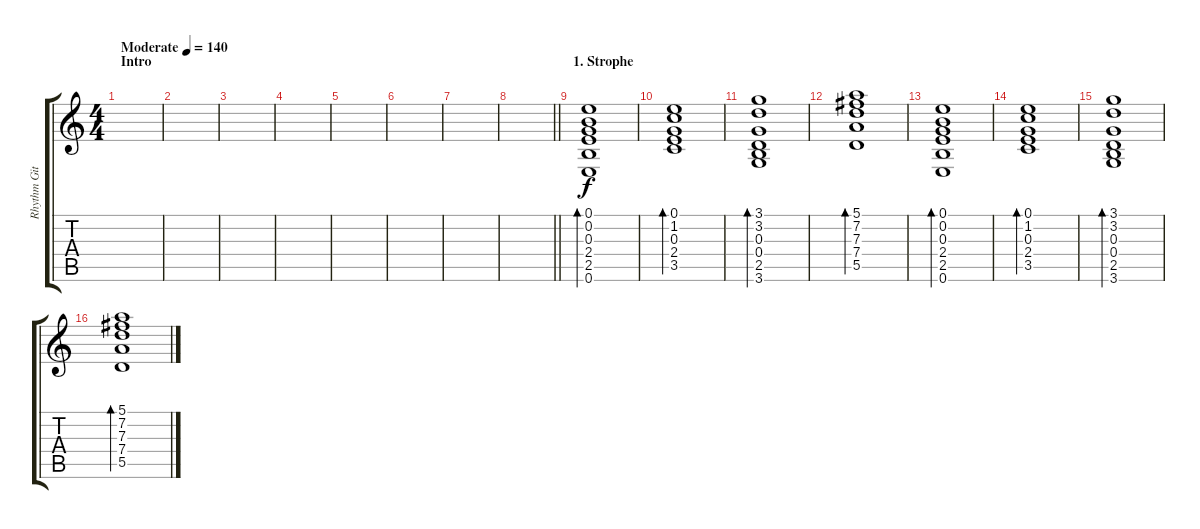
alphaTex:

\track ("Rhythm Gitarre" "Rhythm Git") {instrument overdrivenguitar}
\staff {score tabs}
\tuning (E4 B3 G3 D3 A2 E2) {hide}
\ts (4 4)
\section ("" "Intro")
\tempo (140 "Moderate")
\clef g2
\ks c
|
|
|
|
|
|
|
\barLineRight lightlight
|
\section ("" "1. Strophe")
(0.1 0.2 0.3 2.4 2.5 0.6).1{bd 30} |
(0.1 1.2 0.3 2.4 3.5).1{bd 30} |
(3.1 3.2 0.3 0.4 2.5 3.6).1{bd 30} |
(5.1 7.2 7.3 7.4 5.5).1{bd 30} |
(0.1 0.2 0.3 2.4 2.5 0.6).1{bd 30} |
(0.1 1.2 0.3 2.4 3.5).1{bd 30} |
(3.1 3.2 0.3 0.4 2.5 3.6).1{bd 30} |
(5.1 7.2 7.3 7.4 5.5).1{bd 30}
